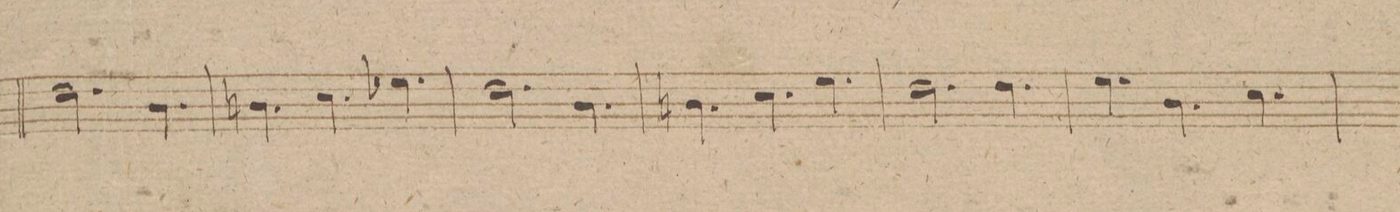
**kern	**dynam
*I"Clarinetto 2do in A.	*
*clefG2	*
*k[f#]	*
*M9/8	*
2.b\	.
4.g\	.
=64	=64
4.g#\	.
4.a\	.
4.ccnX\	.
=65	=65
2.b\	.
4.g\	.
=66	=66
4.g#\	.
4.a\	.
4.cc\	.
=67	=67
2.b\	.
4.b\	ff
=68	=68
4.cc\	.
4.g\	.
4.a\	.
=69	=69
*-	*-
